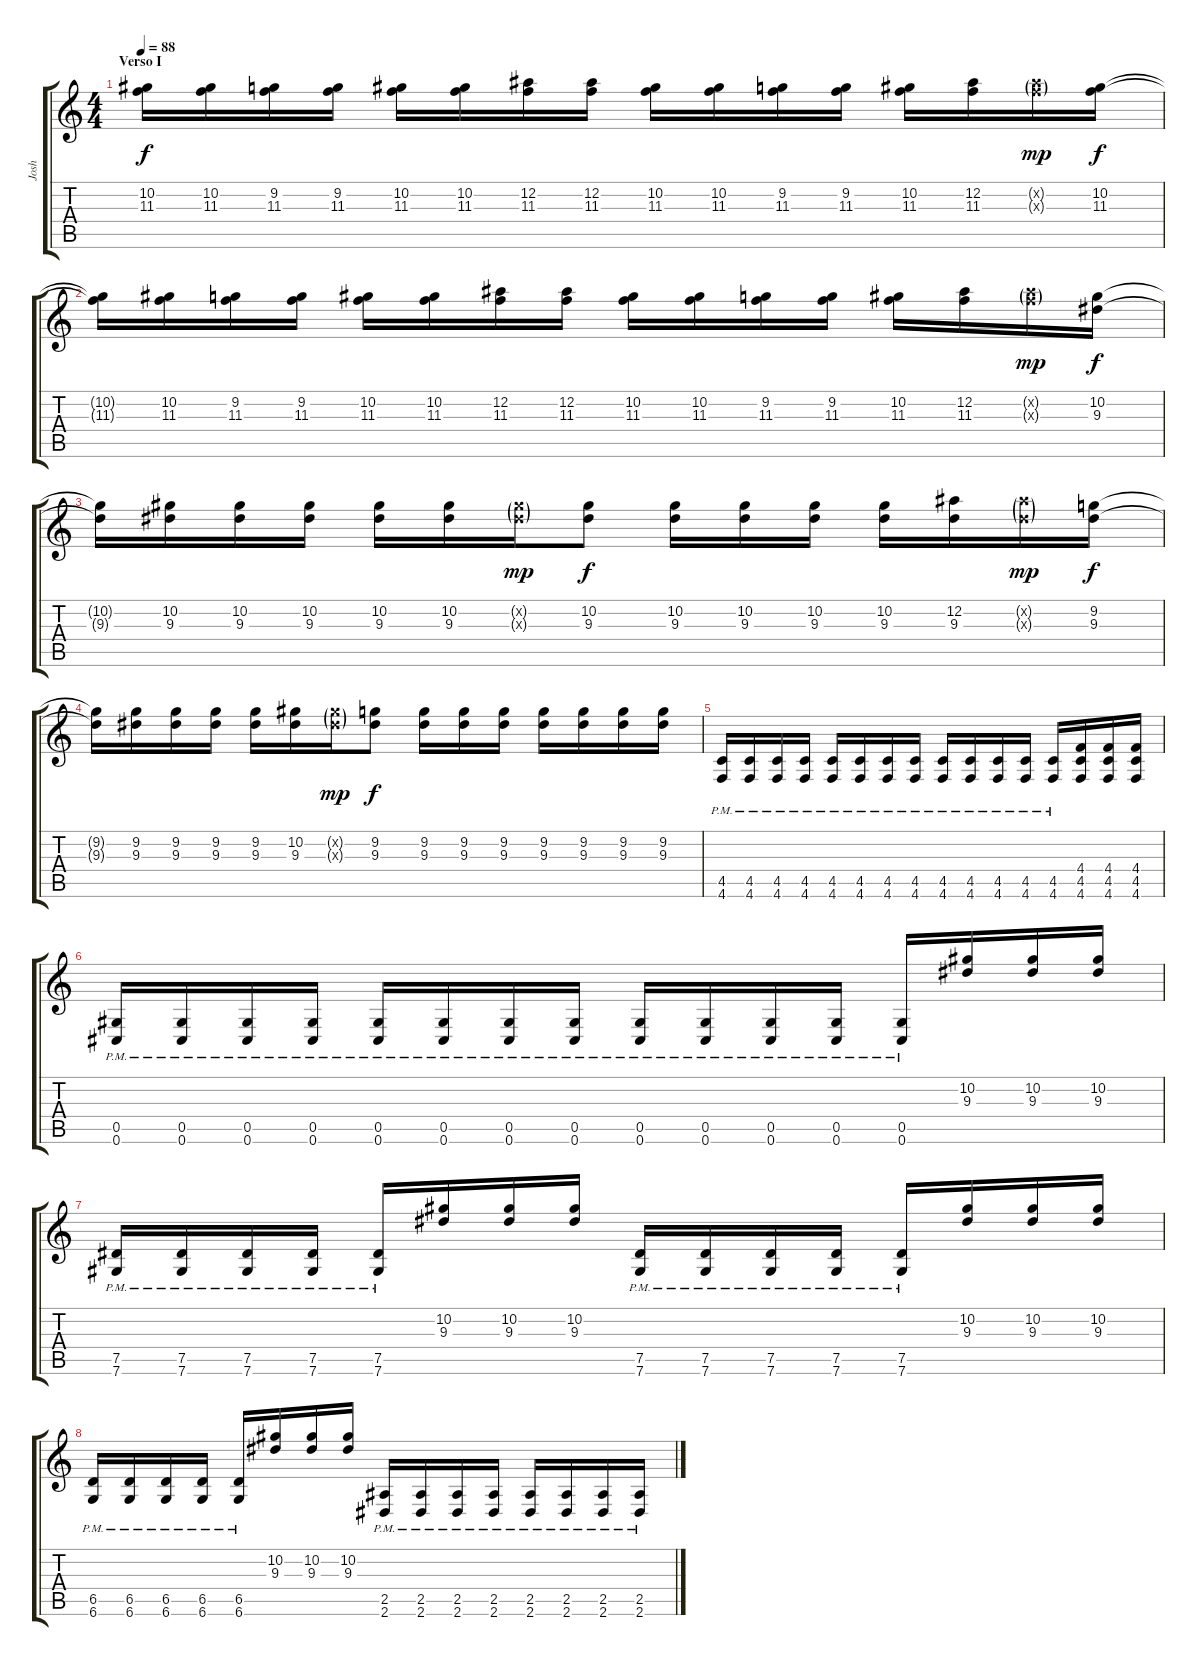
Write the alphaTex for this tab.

\track ("Josh" "Josh") {instrument distortionguitar}
\staff {score tabs}
\tuning (Eb4 Bb3 Gb3 Db3 Ab2 Db2) {hide}
\ts (4 4)
\section ("" "Verso I")
\tempo 88
\clef g2
\ks c
(10.2{t} 11.3{t}).16{dy f} (10.2 11.3).16 (9.2 11.3).16 (9.2 11.3).16 (10.2 11.3).16 (10.2 11.3).16 (12.2 11.3).16 (12.2 11.3).16 (10.2 11.3).16 (10.2 11.3).16 (9.2 11.3).16 (9.2 11.3).16 (10.2 11.3).16 (12.2 11.3).16 (12.2{g x} 11.3{g x}).16{dy mp} (10.2 11.3).16{dy f} |
(10.2{t} 11.3{t}).16 (10.2 11.3).16 (9.2 11.3).16 (9.2 11.3).16 (10.2 11.3).16 (10.2 11.3).16 (12.2 11.3).16 (12.2 11.3).16 (10.2 11.3).16 (10.2 11.3).16 (9.2 11.3).16 (9.2 11.3).16 (10.2 11.3).16 (12.2 11.3).16 (12.2{g x} 11.3{g x}).16{dy mp} (10.2 9.3).16{dy f} |
(10.2{t} 9.3{t}).16 (10.2 9.3).16 (10.2 9.3).16 (10.2 9.3).16 (10.2 9.3).16 (10.2 9.3).16 (10.2{g x} 9.3{g x}).16{dy mp} (10.2 9.3).8{dy f} (10.2 9.3).16 (10.2 9.3).16 (10.2 9.3).16 (10.2 9.3).16 (12.2 9.3).16 (12.2{g x} 9.3{g x}).16{dy mp} (9.2 9.3).16{dy f} |
(9.2{t} 9.3{t}).16 (9.2 9.3).16 (9.2 9.3).16 (9.2 9.3).16 (9.2 9.3).16 (10.2 9.3).16 (10.2{g x} 9.3{g x}).16{dy mp} (9.2 9.3).8{dy f} (9.2 9.3).16 (9.2 9.3).16 (9.2 9.3).16 (9.2 9.3).16 (9.2 9.3).16 (9.2 9.3).16 (9.2 9.3).16 |
(4.5{pm} 4.6{pm}).16 (4.5{pm} 4.6{pm}).16 (4.5{pm} 4.6{pm}).16 (4.5{pm} 4.6{pm}).16 (4.5{pm} 4.6{pm}).16 (4.5{pm} 4.6{pm}).16 (4.5{pm} 4.6{pm}).16 (4.5{pm} 4.6{pm}).16 (4.5{pm} 4.6{pm}).16 (4.5{pm} 4.6{pm}).16 (4.5{pm} 4.6{pm}).16 (4.5{pm} 4.6{pm}).16 (4.5{pm} 4.6{pm}).16 (4.4 4.5 4.6).16 (4.4 4.5 4.6).16 (4.4 4.5 4.6).16 |
(0.5{pm} 0.6{pm}).16 (0.5{pm} 0.6{pm}).16 (0.5{pm} 0.6{pm}).16 (0.5{pm} 0.6{pm}).16 (0.5{pm} 0.6{pm}).16 (0.5{pm} 0.6{pm}).16 (0.5{pm} 0.6{pm}).16 (0.5{pm} 0.6{pm}).16 (0.5{pm} 0.6{pm}).16 (0.5{pm} 0.6{pm}).16 (0.5{pm} 0.6{pm}).16 (0.5{pm} 0.6{pm}).16 (0.5{pm} 0.6{pm}).16 (10.2 9.3).16 (10.2 9.3).16 (10.2 9.3).16 |
(7.5{pm} 7.6{pm}).16 (7.5{pm} 7.6{pm}).16 (7.5{pm} 7.6{pm}).16 (7.5{pm} 7.6{pm}).16 (7.5{pm} 7.6{pm}).16 (10.2 9.3).16 (10.2 9.3).16 (10.2 9.3).16 (7.5{pm} 7.6{pm}).16 (7.5{pm} 7.6{pm}).16 (7.5{pm} 7.6{pm}).16 (7.5{pm} 7.6{pm}).16 (7.5{pm} 7.6{pm}).16 (10.2 9.3).16 (10.2 9.3).16 (10.2 9.3).16 |
(6.5{pm} 6.6{pm}).16 (6.5{pm} 6.6{pm}).16 (6.5{pm} 6.6{pm}).16 (6.5{pm} 6.6{pm}).16 (6.5{pm} 6.6{pm}).16 (10.2 9.3).16 (10.2 9.3).16 (10.2 9.3).16 (2.5{pm} 2.6{pm}).16 (2.5{pm} 2.6{pm}).16 (2.5{pm} 2.6{pm}).16 (2.5{pm} 2.6{pm}).16 (2.5{pm} 2.6{pm}).16 (2.5{pm} 2.6{pm}).16 (2.5{pm} 2.6{pm}).16 (2.5{pm} 2.6{pm}).16
